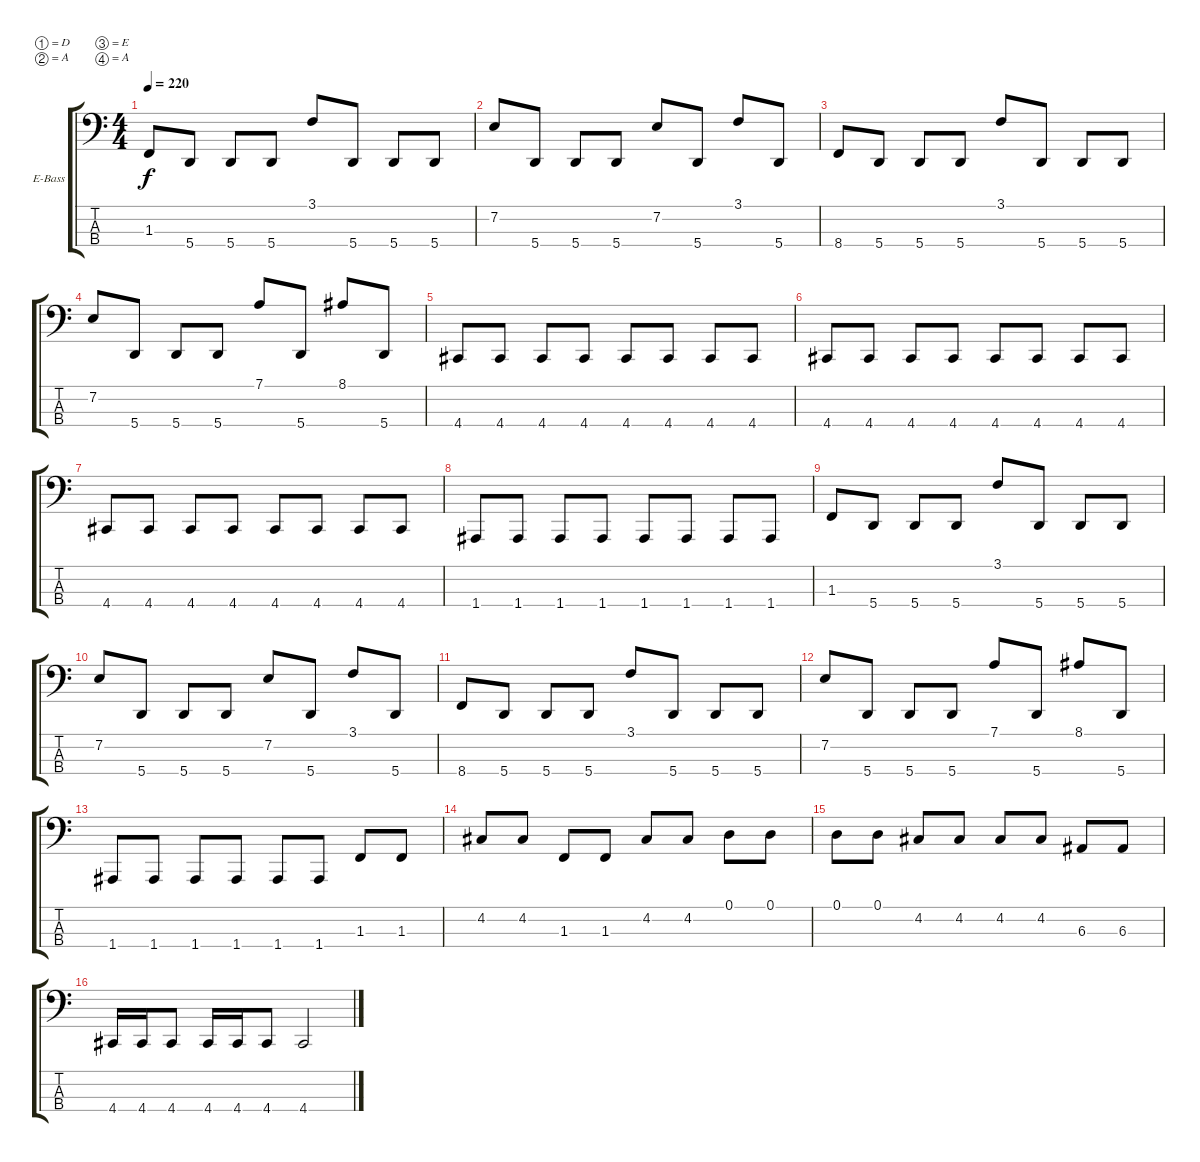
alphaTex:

\defaultSystemsLayout 4
\bracketExtendMode groupsimilarinstruments
\firstSystemTrackNameOrientation horizontal
\otherSystemsTrackNameOrientation horizontal
\track ("Electric Bass" "E-Bass") {instrument electricbassfinger}
\staff {score tabs}
\tuning (D2 A1 E1 A0)
\ts (4 4)
\tempo 220
\clef f4
\scale
0.333333
\ks c
1.3.8{dy f} 5.4.8 5.4.8 5.4.8 3.1.8 5.4.8 5.4.8 5.4.8 |
\scale
0.333333 7.2.8 5.4.8 5.4.8 5.4.8 7.2.8 5.4.8 3.1.8 5.4.8 |
\scale
0.333333 8.4.8 5.4.8 5.4.8 5.4.8 3.1.8 5.4.8 5.4.8 5.4.8 |
\scale
0.333333 7.2.8 5.4.8 5.4.8 5.4.8 7.1.8 5.4.8 8.1.8 5.4.8 |
\scale
0.333333 4.4.8 4.4.8 4.4.8 4.4.8 4.4.8 4.4.8 4.4.8 4.4.8 |
\scale
0.333333 4.4.8 4.4.8 4.4.8 4.4.8 4.4.8 4.4.8 4.4.8 4.4.8 |
\scale
0.333333 4.4.8 4.4.8 4.4.8 4.4.8 4.4.8 4.4.8 4.4.8 4.4.8 |
\scale
0.333333 1.4.8 1.4.8 1.4.8 1.4.8 1.4.8 1.4.8 1.4.8 1.4.8 |
\scale
0.333333 1.3.8 5.4.8 5.4.8 5.4.8 3.1.8 5.4.8 5.4.8 5.4.8 |
\scale
0.333333 7.2.8 5.4.8 5.4.8 5.4.8 7.2.8 5.4.8 3.1.8 5.4.8 |
\scale
0.333333 8.4.8 5.4.8 5.4.8 5.4.8 3.1.8 5.4.8 5.4.8 5.4.8 |
\scale
0.333333 7.2.8 5.4.8 5.4.8 5.4.8 7.1.8 5.4.8 8.1.8 5.4.8 |
\scale
0.333333 1.4.8 1.4.8 1.4.8 1.4.8 1.4.8 1.4.8 1.3.8 1.3.8 |
\scale
0.333333 4.2.8 4.2.8 1.3.8 1.3.8 4.2.8 4.2.8 0.1.8 0.1.8 |
\scale
0.333333 0.1.8 0.1.8 4.2.8 4.2.8 4.2.8 4.2.8 6.3.8 6.3.8 |
\scale
0.333333 4.4.16 4.4.16 4.4.8 4.4.16 4.4.16 4.4.8 4.4.2
